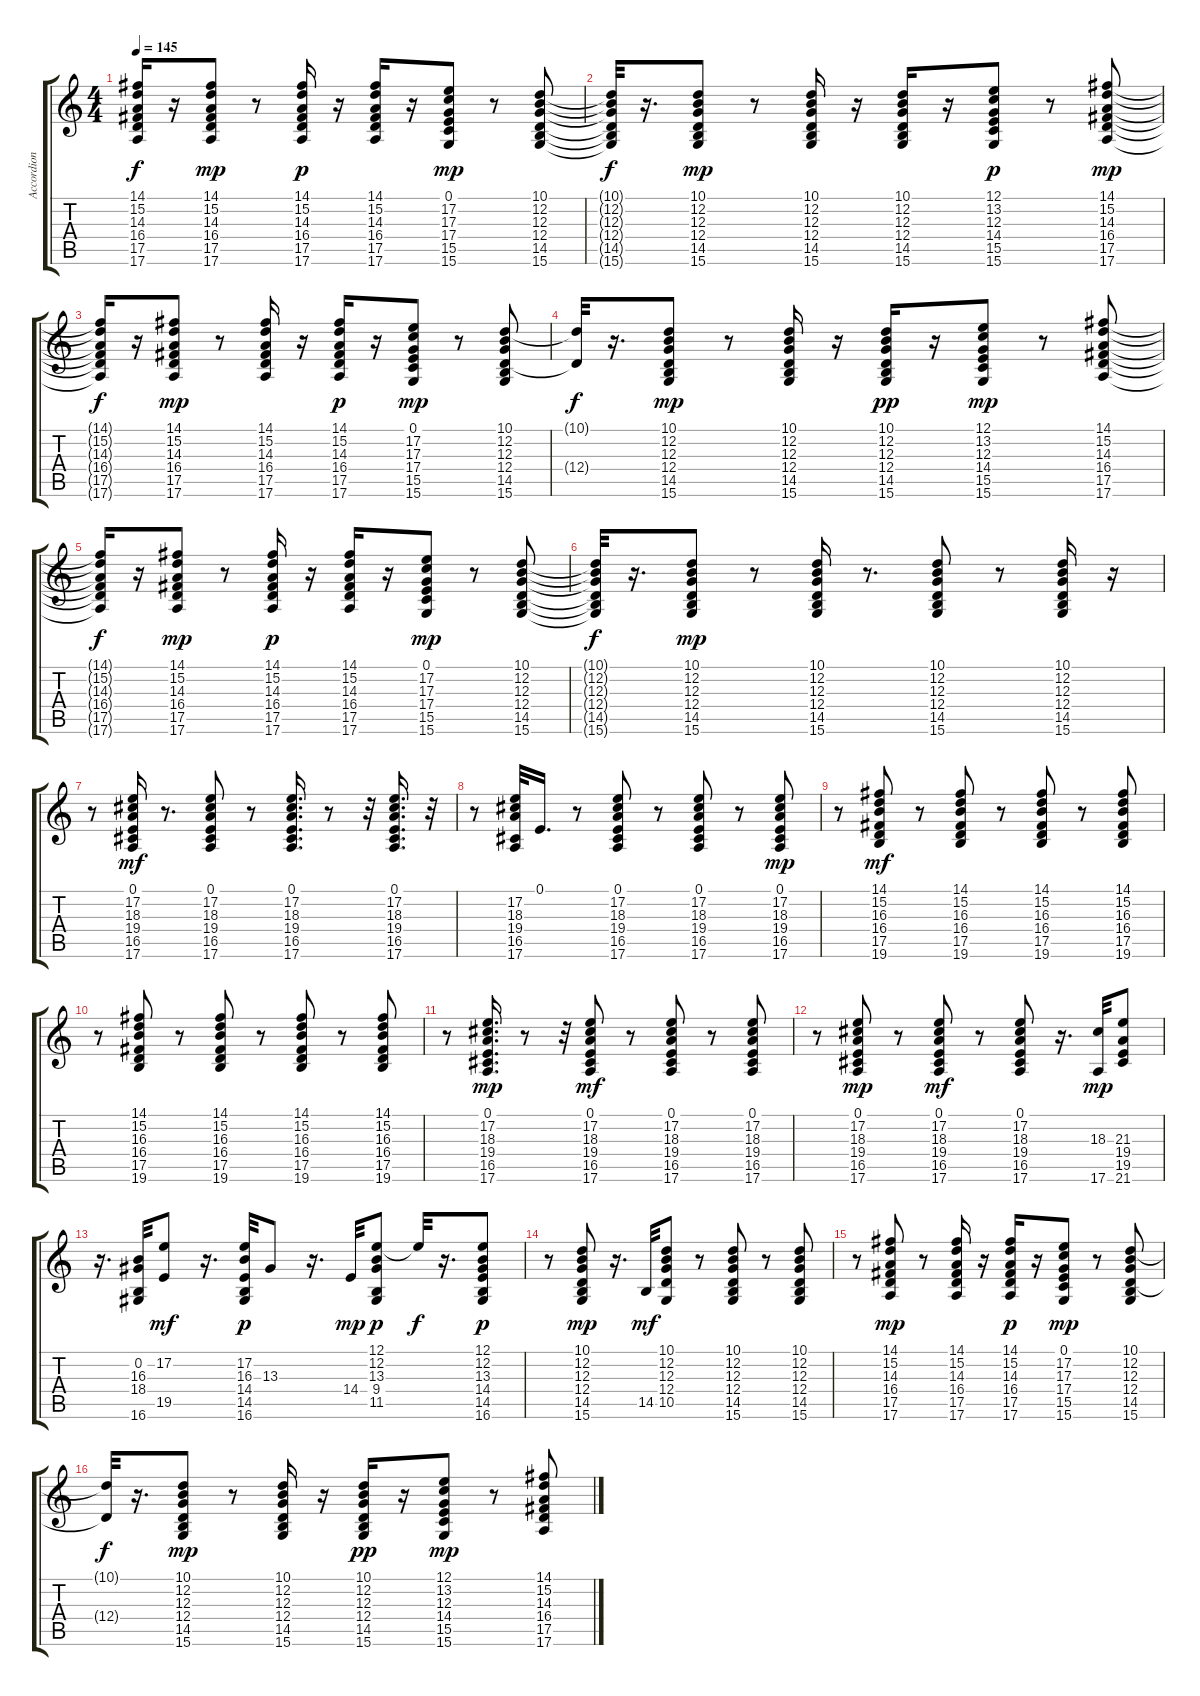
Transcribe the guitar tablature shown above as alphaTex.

\track ("Accordion" "Accordion") {instrument accordion}
\staff {score tabs}
\tuning (E4 B3 G3 D3 A2 E2) {hide}
\ts (4 4)
\tempo 145
\clef g2
\ks c
(14.1{t} 15.2{t} 14.3{t} 16.4{t} 17.5{t} 17.6{t}).16{dy f} r.16 (14.1 15.2 14.3 16.4 17.5 17.6).8{dy mp} r.8 (14.1 15.2 14.3 16.4 17.5 17.6).16{dy p} r.16 (14.1 15.2 14.3 16.4 17.5 17.6).16 r.16 (0.1 17.2 17.3 17.4 15.5 15.6).8{dy mp} r.8 (10.1 12.2 12.3 12.4 14.5 15.6).8 |
(10.1{t} 12.2{t} 12.3{t} 12.4{t} 14.5{t} 15.6{t}).32{dy f} r.16{d} (10.1 12.2 12.3 12.4 14.5 15.6).8{dy mp} r.8 (10.1 12.2 12.3 12.4 14.5 15.6).16 r.16 (10.1 12.2 12.3 12.4 14.5 15.6).16 r.16 (12.1 13.2 12.3 14.4 15.5 15.6).8{dy p} r.8 (14.1 15.2 14.3 16.4 17.5 17.6).8{dy mp} |
(14.1{t} 15.2{t} 14.3{t} 16.4{t} 17.5{t} 17.6{t}).16{dy f} r.16 (14.1 15.2 14.3 16.4 17.5 17.6).8{dy mp} r.8 (14.1 15.2 14.3 16.4 17.5 17.6).16 r.16 (14.1 15.2 14.3 16.4 17.5 17.6).16{dy p} r.16 (0.1 17.2 17.3 17.4 15.5 15.6).8{dy mp} r.8 (10.1 12.2 12.3 12.4 14.5 15.6).8 |
(10.1{t} 12.4{t}).32{dy f} r.16{d} (10.1 12.2 12.3 12.4 14.5 15.6).8{dy mp} r.8 (10.1 12.2 12.3 12.4 14.5 15.6).16 r.16 (10.1 12.2 12.3 12.4 14.5 15.6).16{dy pp} r.16 (12.1 13.2 12.3 14.4 15.5 15.6).8{dy mp} r.8 (14.1 15.2 14.3 16.4 17.5 17.6).8 |
(14.1{t} 15.2{t} 14.3{t} 16.4{t} 17.5{t} 17.6{t}).16{dy f} r.16 (14.1 15.2 14.3 16.4 17.5 17.6).8{dy mp} r.8 (14.1 15.2 14.3 16.4 17.5 17.6).16{dy p} r.16 (14.1 15.2 14.3 16.4 17.5 17.6).16 r.16 (0.1 17.2 17.3 17.4 15.5 15.6).8{dy mp} r.8 (10.1 12.2 12.3 12.4 14.5 15.6).8 |
(10.1{t} 12.2{t} 12.3{t} 12.4{t} 14.5{t} 15.6{t}).32{dy f} r.16{d} (10.1 12.2 12.3 12.4 14.5 15.6).8{dy mp} r.8 (10.1 12.2 12.3 12.4 14.5 15.6).16 r.8{d} (10.1 12.2 12.3 12.4 14.5 15.6).8 r.8 (10.1 12.2 12.3 12.4 14.5 15.6).16 r.16 |
r.8 (0.1 17.2 18.3 19.4 16.5 17.6).16{dy mf} r.8{d} (0.1 17.2 18.3 19.4 16.5 17.6).8 r.8 (0.1 17.2 18.3 19.4 16.5 17.6).16{d} r.8 r.32 (0.1 17.2 18.3 19.4 16.5 17.6).16{d} r.32 |
r.8 (17.2 18.3 19.4 16.5 17.6).32 0.1.16{d} r.8 (0.1 17.2 18.3 19.4 16.5 17.6).8 r.8 (0.1 17.2 18.3 19.4 16.5 17.6).8 r.8 (0.1 17.2 18.3 19.4 16.5 17.6).8{dy mp} |
r.8 (14.1 15.2 16.3 16.4 17.5 19.6).8{dy mf} r.8 (14.1 15.2 16.3 16.4 17.5 19.6).8 r.8 (14.1 15.2 16.3 16.4 17.5 19.6).8 r.8 (14.1 15.2 16.3 16.4 17.5 19.6).8 |
r.8 (14.1 15.2 16.3 16.4 17.5 19.6).8 r.8 (14.1 15.2 16.3 16.4 17.5 19.6).8 r.8 (14.1 15.2 16.3 16.4 17.5 19.6).8 r.8 (14.1 15.2 16.3 16.4 17.5 19.6).8 |
r.8 (0.1 17.2 18.3 19.4 16.5 17.6).16{d dy mp} r.8 r.32 (0.1 17.2 18.3 19.4 16.5 17.6).8{dy mf} r.8 (0.1 17.2 18.3 19.4 16.5 17.6).8 r.8 (0.1 17.2 18.3 19.4 16.5 17.6).8 |
r.8 (0.1 17.2 18.3 19.4 16.5 17.6).8{dy mp} r.8 (0.1 17.2 18.3 19.4 16.5 17.6).8{dy mf} r.8 (0.1 17.2 18.3 19.4 16.5 17.6).8 r.16{d} (18.3 17.6).32{dy mp} (21.3 19.4 19.5 21.6).8 |
r.16{d} (0.2 16.3 18.4 16.6).32 (17.2 19.5).8{dy mf} r.16{d} (17.2 16.3 14.4 14.5 16.6).32{dy p} 13.3.8 r.16{d} 14.4.32{dy mp} (12.1 12.2 13.3 9.4 11.5).8{dy p} 12.1{t}.32{dy f} r.16{d} (12.1 12.2 13.3 14.4 14.5 16.6).8{dy p} |
r.8 (10.1 12.2 12.3 12.4 14.5 15.6).8{dy mp} r.16{d} 14.5.32{dy mf} (10.1 12.2 12.3 12.4 10.5).8 r.8 (10.1 12.2 12.3 12.4 14.5 15.6).8 r.8 (10.1 12.2 12.3 12.4 14.5 15.6).8 |
r.8 (14.1 15.2 14.3 16.4 17.5 17.6).8{dy mp} r.8 (14.1 15.2 14.3 16.4 17.5 17.6).16 r.16 (14.1 15.2 14.3 16.4 17.5 17.6).16{dy p} r.16 (0.1 17.2 17.3 17.4 15.5 15.6).8{dy mp} r.8 (10.1 12.2 12.3 12.4 14.5 15.6).8 |
(10.1{t} 12.4{t}).32{dy f} r.16{d} (10.1 12.2 12.3 12.4 14.5 15.6).8{dy mp} r.8 (10.1 12.2 12.3 12.4 14.5 15.6).16 r.16 (10.1 12.2 12.3 12.4 14.5 15.6).16{dy pp} r.16 (12.1 13.2 12.3 14.4 15.5 15.6).8{dy mp} r.8 (14.1 15.2 14.3 16.4 17.5 17.6).8
